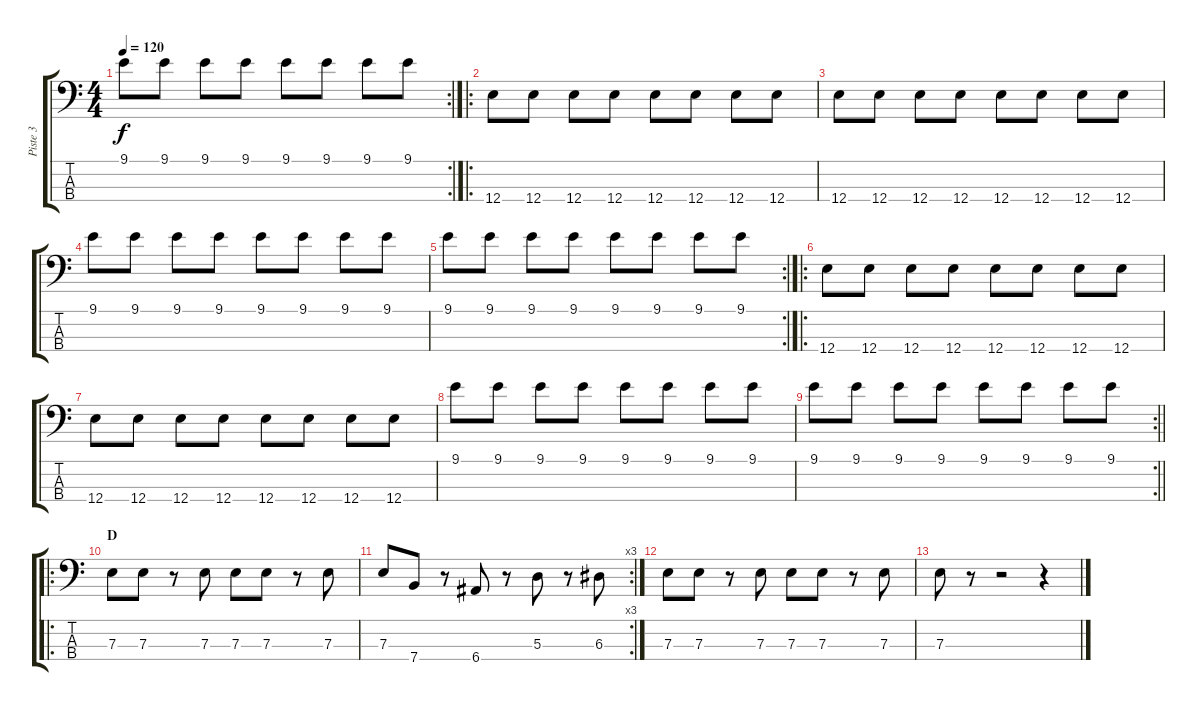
\track ("Piste 3" "Piste 3") {instrument electricbassfinger}
\staff {score tabs}
\tuning (G2 D2 A1 E1) {hide}
\rc 2
\ts (4 4)
\tempo 120
\clef f4
\ks c
9.1.8{dy f} 9.1.8 9.1.8 9.1.8 9.1.8 9.1.8 9.1.8 9.1.8 |
\ro
12.4.8 12.4.8 12.4.8 12.4.8 12.4.8 12.4.8 12.4.8 12.4.8 |
12.4.8 12.4.8 12.4.8 12.4.8 12.4.8 12.4.8 12.4.8 12.4.8 |
9.1.8 9.1.8 9.1.8 9.1.8 9.1.8 9.1.8 9.1.8 9.1.8 |
\rc 2
9.1.8 9.1.8 9.1.8 9.1.8 9.1.8 9.1.8 9.1.8 9.1.8 |
\ro
12.4.8 12.4.8 12.4.8 12.4.8 12.4.8 12.4.8 12.4.8 12.4.8 |
12.4.8 12.4.8 12.4.8 12.4.8 12.4.8 12.4.8 12.4.8 12.4.8 |
9.1.8 9.1.8 9.1.8 9.1.8 9.1.8 9.1.8 9.1.8 9.1.8 |
\rc 2
\barLineRight lightlight
9.1.8 9.1.8 9.1.8 9.1.8 9.1.8 9.1.8 9.1.8 9.1.8 |
\ro
\section ("" "D")
7.3.8 7.3.8 r.8 7.3.8 7.3.8 7.3.8 r.8 7.3.8 |
\rc 3
7.3.8 7.4.8 r.8 6.4.8 r.8 5.3.8 r.8 6.3.8 |
7.3.8 7.3.8 r.8 7.3.8 7.3.8 7.3.8 r.8 7.3.8 |
7.3.8 r.8 r.2 r.4
